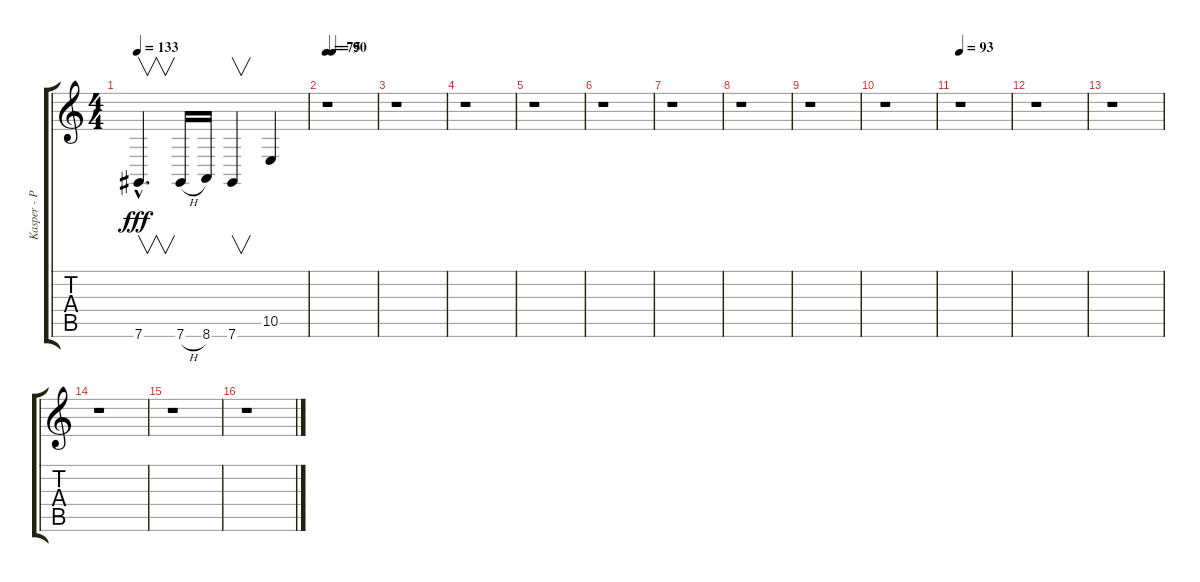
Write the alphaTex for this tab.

\track ("Kasper - Paino - lead" "Kasper - P") {instrument pad8sweep}
\staff {score tabs}
\tuning (Db4 Ab3 E3 B2 Gb2 Db2) {hide}
\ts (4 4)
\tempo 133
\clef g2
\ks c
7.6{hac}.4{v d dy fff} 7.6{h}.16 8.6.16 7.6.4{v} 10.5.4 |
\tempo 75
\tempo (90 0.125)
r.1 |
r.1 |
r.1 |
r.1 |
r.1 |
r.1 |
r.1 |
r.1 |
r.1 |
\tempo 93
r.1 |
r.1 |
r.1 |
r.1 |
r.1 |
r.1
